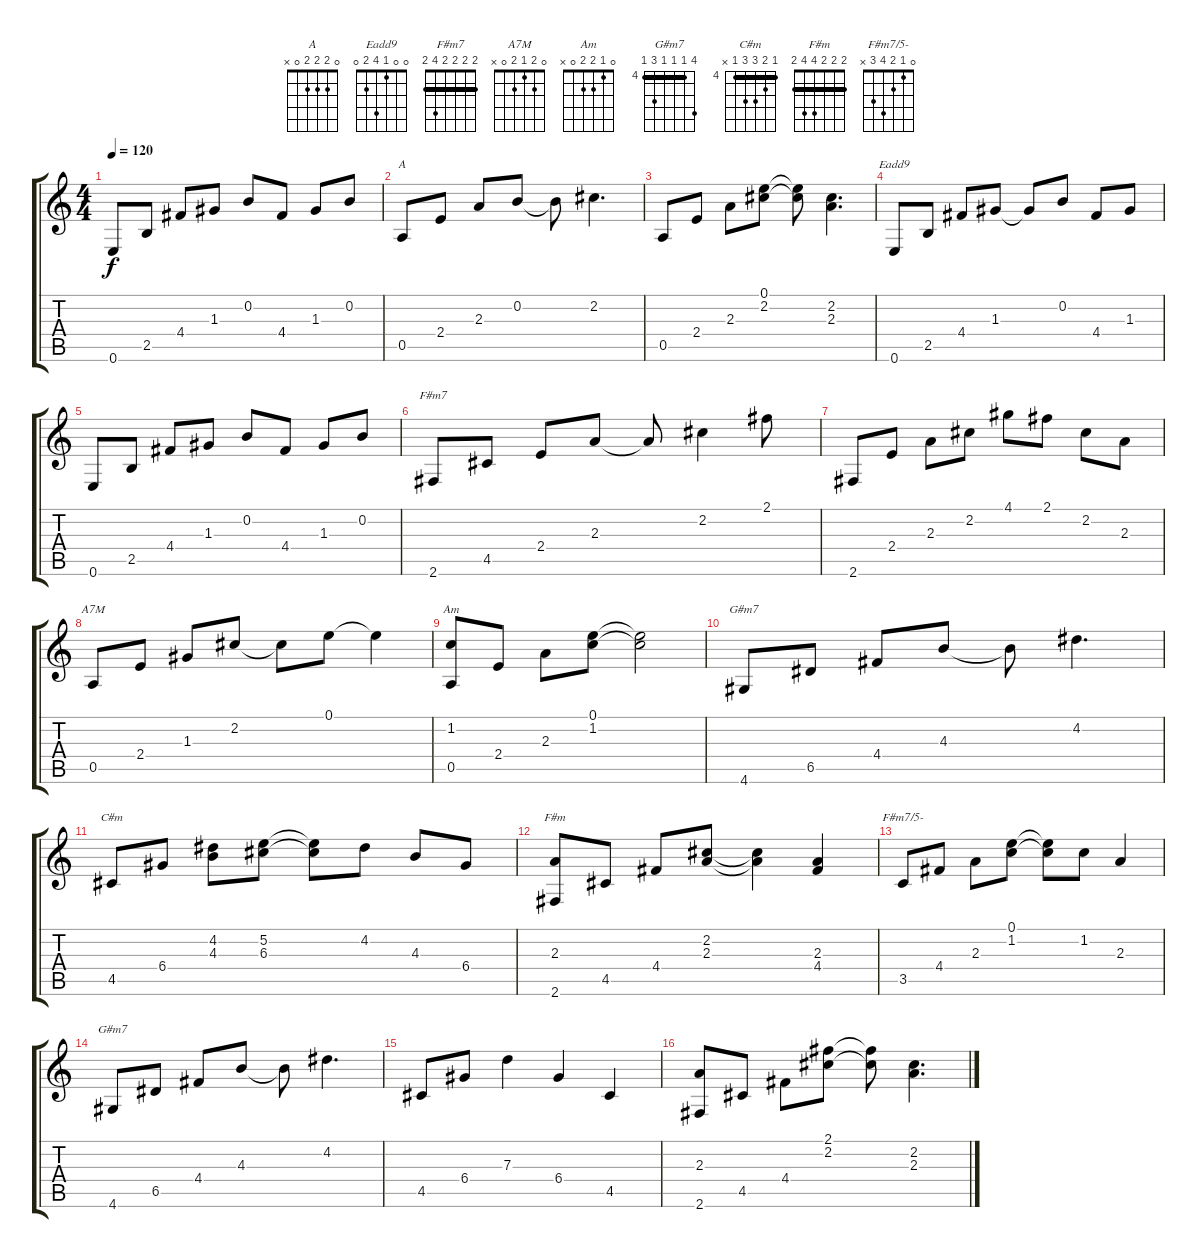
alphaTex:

\track "" {instrument acousticguitarnylon}
\staff {score tabs}
\tuning (E4 B3 G3 D3 A2 E2) {hide}
\chord ("A" 0 2 2 2 0 x)
\chord ("Eadd9" 0 0 1 4 2 0)
\chord ("F#m7" 2 2 2 2 4 2) {barre 2}
\chord ("A7M" 0 2 1 2 0 x)
\chord ("Am" 0 1 2 2 0 x)
\chord ("G#m7" 4 4 4 4 6 4) {firstfret 4 barre 4}
\chord ("C#m" 4 5 6 6 4 x) {firstfret 4 barre 4}
\chord ("F#m" 2 2 2 4 4 2) {barre 2}
\chord ("F#m7/5-" 0 1 2 4 3 x)
\chord ("G#m7" 7 4 4 4 6 4) {firstfret 4 barre 4}
\ts (4 4)
\tempo 120
\clef g2
\ks c
0.6.8{dy f} 2.5.8 4.4.8 1.3.8 0.2.8 4.4.8 1.3.8 0.2.8 |
0.5.8{ch "A"} 2.4.8 2.3.8 0.2.8 0.2{t}.8 2.2.4{d} |
0.5.8 2.4.8 2.3.8 (0.1 2.2).8 (0.1{t} 2.2{t}).8 (2.2 2.3).4{d} |
0.6.8{ch "Eadd9"} 2.5.8 4.4.8 1.3.8 1.3{t}.8 0.2.8 4.4.8 1.3.8 |
0.6.8 2.5.8 4.4.8 1.3.8 0.2.8 4.4.8 1.3.8 0.2.8 |
2.6.8{ch "F#m7"} 4.5.8 2.4.8 2.3.8 2.3{t}.8 2.2.4 2.1.8 |
2.6.8 2.4.8 2.3.8 2.2.8 4.1.8 2.1.8 2.2.8 2.3.8 |
0.5.8{ch "A7M"} 2.4.8 1.3.8 2.2.8 2.2{t}.8 0.1.8 0.1{t}.4 |
(1.2 0.5).8{ch "Am"} 2.4.8 2.3.8 (0.1 1.2).8 (0.1{t} 1.2{t}).2 |
4.6.8{ch "G#m7"} 6.5.8 4.4.8 4.3.8 4.3{t}.8 4.2.4{d} |
4.5.8{ch "C#m"} 6.4.8 (4.2 4.3).8 (5.2 6.3).8 (5.2{t} 6.3{t}).8 4.2.8 4.3.8 6.4.8 |
(2.3 2.6).8{ch "F#m"} 4.5.8 4.4.8 (2.2 2.3).8 (2.2{t} 2.3{t}).4 (2.3 4.4).4 |
3.5.8{ch "F#m7/5-"} 4.4.8 2.3.8 (0.1 1.2).8 (0.1{t} 1.2{t}).8 1.2.8 2.3.4 |
4.6.8{ch "G#m7"} 6.5.8 4.4.8 4.3.8 4.3{t}.8 4.2.4{d} |
4.5.8 6.4.8 7.3.4 6.4.4 4.5.4 |
(2.3 2.6).8 4.5.8 4.4.8 (2.1 2.2).8 (2.1{t} 2.2{t}).8 (2.2 2.3).4{d}
